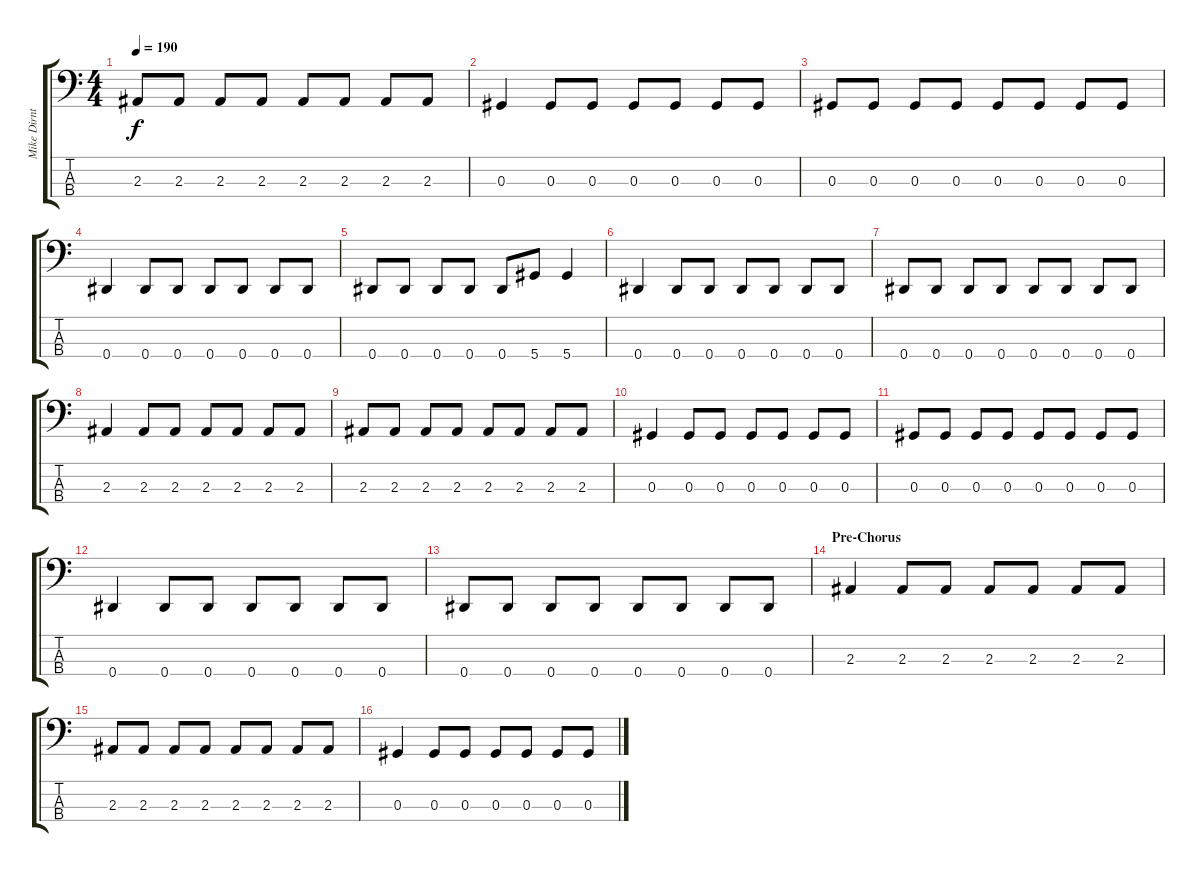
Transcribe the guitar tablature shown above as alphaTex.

\track ("Mike Dirnt (Bass)" "Mike Dirnt") {instrument electricbassfinger}
\staff {score tabs}
\tuning (Gb2 Db2 Ab1 Eb1) {hide}
\ts (4 4)
\tempo 190
\clef f4
\ks c
2.3.8{dy f} 2.3.8 2.3.8 2.3.8 2.3.8 2.3.8 2.3.8 2.3.8 |
0.3.4 0.3.8 0.3.8 0.3.8 0.3.8 0.3.8 0.3.8 |
0.3.8 0.3.8 0.3.8 0.3.8 0.3.8 0.3.8 0.3.8 0.3.8 |
0.4.4 0.4.8 0.4.8 0.4.8 0.4.8 0.4.8 0.4.8 |
0.4.8 0.4.8 0.4.8 0.4.8 0.4.8 5.4.8 5.4.4 |
0.4.4 0.4.8 0.4.8 0.4.8 0.4.8 0.4.8 0.4.8 |
0.4.8 0.4.8 0.4.8 0.4.8 0.4.8 0.4.8 0.4.8 0.4.8 |
2.3.4 2.3.8 2.3.8 2.3.8 2.3.8 2.3.8 2.3.8 |
2.3.8 2.3.8 2.3.8 2.3.8 2.3.8 2.3.8 2.3.8 2.3.8 |
0.3.4 0.3.8 0.3.8 0.3.8 0.3.8 0.3.8 0.3.8 |
0.3.8 0.3.8 0.3.8 0.3.8 0.3.8 0.3.8 0.3.8 0.3.8 |
0.4.4 0.4.8 0.4.8 0.4.8 0.4.8 0.4.8 0.4.8 |
0.4.8 0.4.8 0.4.8 0.4.8 0.4.8 0.4.8 0.4.8 0.4.8 |
\section ("" "Pre-Chorus")
2.3.4 2.3.8 2.3.8 2.3.8 2.3.8 2.3.8 2.3.8 |
2.3.8 2.3.8 2.3.8 2.3.8 2.3.8 2.3.8 2.3.8 2.3.8 |
0.3.4 0.3.8 0.3.8 0.3.8 0.3.8 0.3.8 0.3.8
